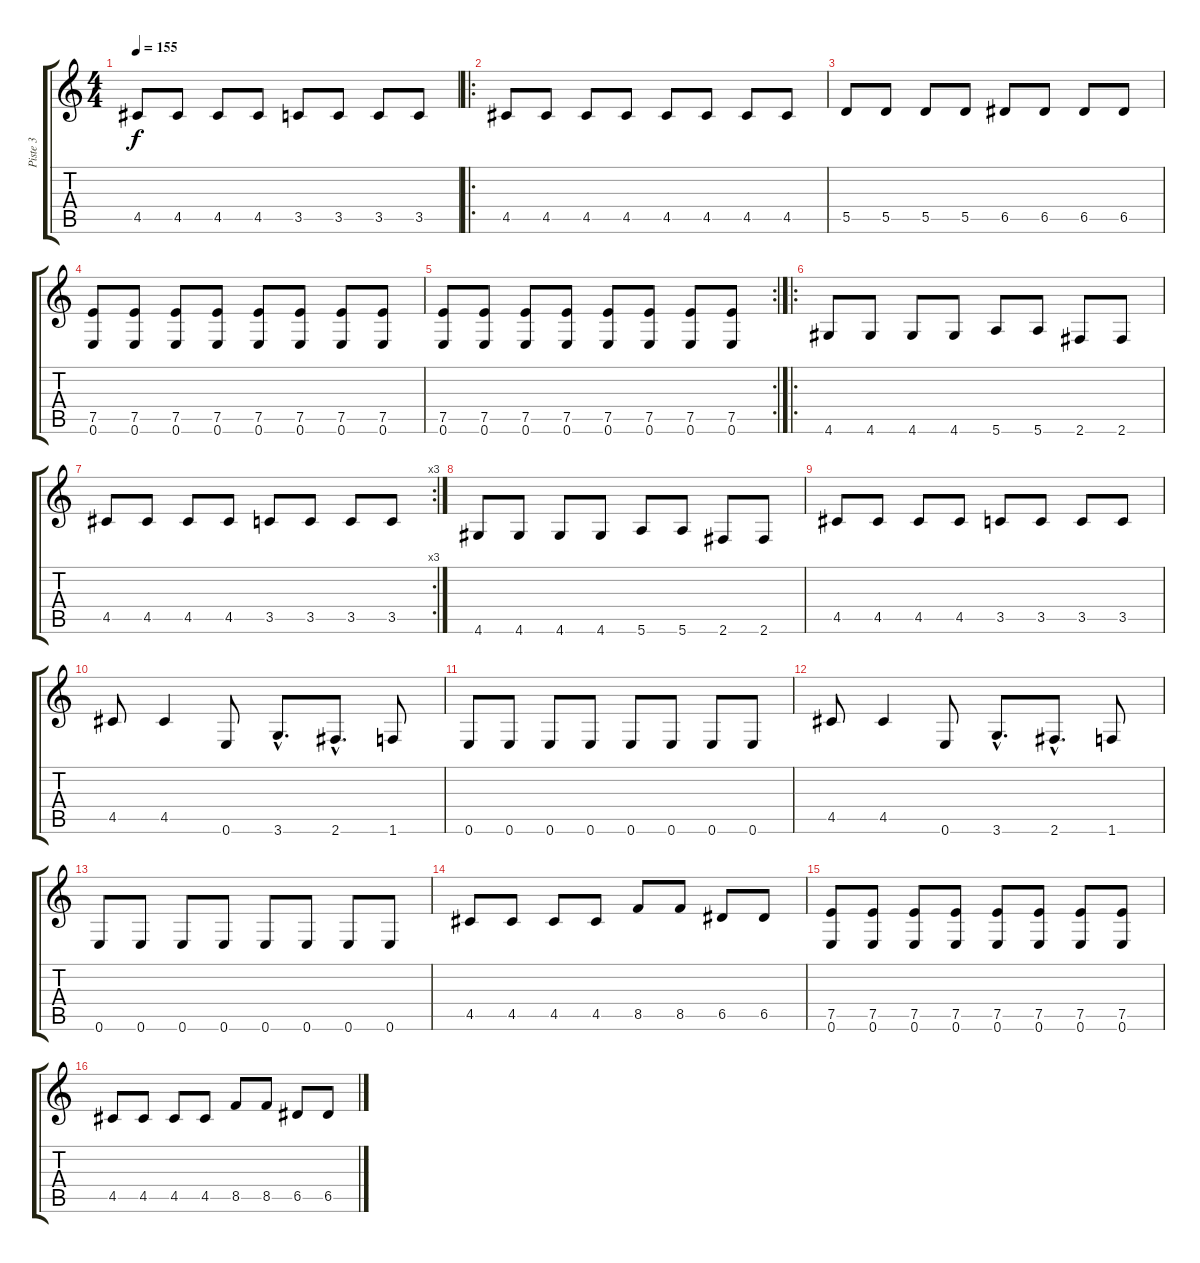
\track ("Piste 3" "Piste 3") {instrument electricbasspick}
\staff {score tabs}
\tuning (E4 B3 G3 D3 A2 E2) {hide}
\ts (4 4)
\tempo 155
\clef g2
\ks c
4.5.8{dy f} 4.5.8 4.5.8 4.5.8 3.5.8 3.5.8 3.5.8 3.5.8 |
\ro
4.5.8 4.5.8 4.5.8 4.5.8 4.5.8 4.5.8 4.5.8 4.5.8 |
5.5.8 5.5.8 5.5.8 5.5.8 6.5.8 6.5.8 6.5.8 6.5.8 |
(7.5 0.6).8 (7.5 0.6).8 (7.5 0.6).8 (7.5 0.6).8 (7.5 0.6).8 (7.5 0.6).8 (7.5 0.6).8 (7.5 0.6).8 |
\rc 2
(7.5 0.6).8 (7.5 0.6).8 (7.5 0.6).8 (7.5 0.6).8 (7.5 0.6).8 (7.5 0.6).8 (7.5 0.6).8 (7.5 0.6).8 |
\ro
4.6.8 4.6.8 4.6.8 4.6.8 5.6.8 5.6.8 2.6.8 2.6.8 |
\rc 3
4.5.8 4.5.8 4.5.8 4.5.8 3.5.8 3.5.8 3.5.8 3.5.8 |
4.6.8 4.6.8 4.6.8 4.6.8 5.6.8 5.6.8 2.6.8 2.6.8 |
4.5.8 4.5.8 4.5.8 4.5.8 3.5.8 3.5.8 3.5.8 3.5.8 |
4.5.8 4.5.4 0.6.8 3.6{hac}.8{d} 2.6{hac}.8{d} 1.6.8 |
0.6.8 0.6.8 0.6.8 0.6.8 0.6.8 0.6.8 0.6.8 0.6.8 |
4.5.8 4.5.4 0.6.8 3.6{hac}.8{d} 2.6{hac}.8{d} 1.6.8 |
0.6.8 0.6.8 0.6.8 0.6.8 0.6.8 0.6.8 0.6.8 0.6.8 |
4.5.8 4.5.8 4.5.8 4.5.8 8.5.8 8.5.8 6.5.8 6.5.8 |
(7.5 0.6).8 (7.5 0.6).8 (7.5 0.6).8 (7.5 0.6).8 (7.5 0.6).8 (7.5 0.6).8 (7.5 0.6).8 (7.5 0.6).8 |
4.5.8 4.5.8 4.5.8 4.5.8 8.5.8 8.5.8 6.5.8 6.5.8
